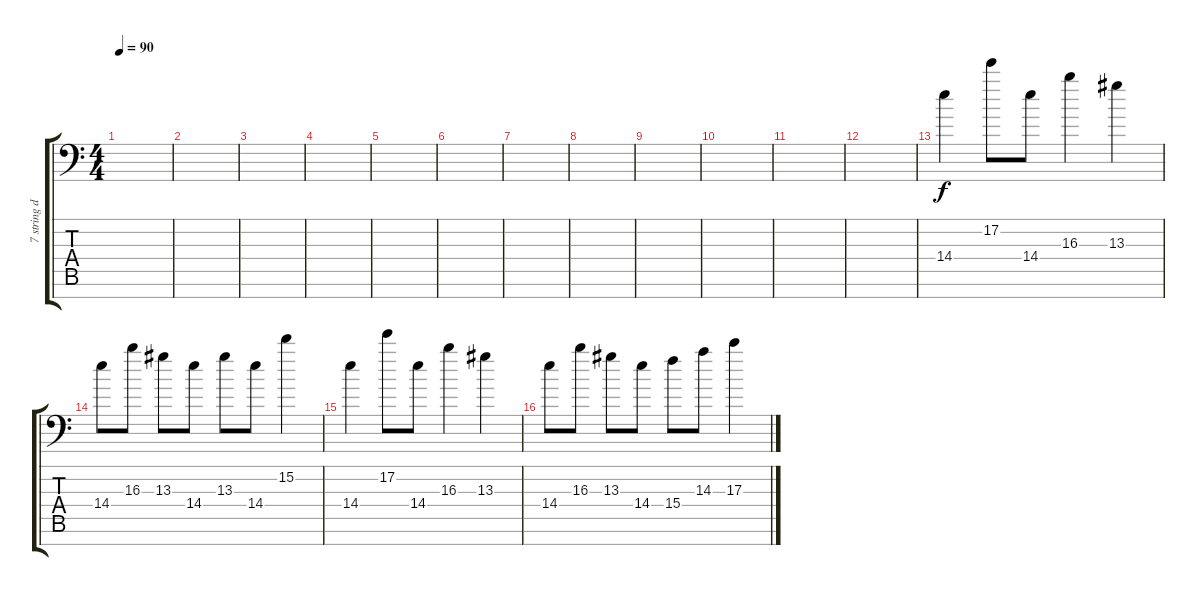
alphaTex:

\track ("7 string drop A" "7 string d") {instrument electricguitarclean}
\staff {score tabs}
\tuning (E4 B3 G3 D3 A2 E2 A1) {hide}
\ts (4 4)
\tempo 90
\clef f4
\ks c
|
|
|
|
|
|
|
|
|
|
|
|
14.4.4{instrument electricguitarclean} 17.2.8 14.4.8 16.3.4 13.3.4 |
14.4.8 16.3.8 13.3.8 14.4.8 13.3.8 14.4.8 15.2.4 |
14.4.4 17.2.8 14.4.8 16.3.4 13.3.4 |
14.4.8 16.3.8 13.3.8 14.4.8 15.4.8 14.3.8 17.3.4
